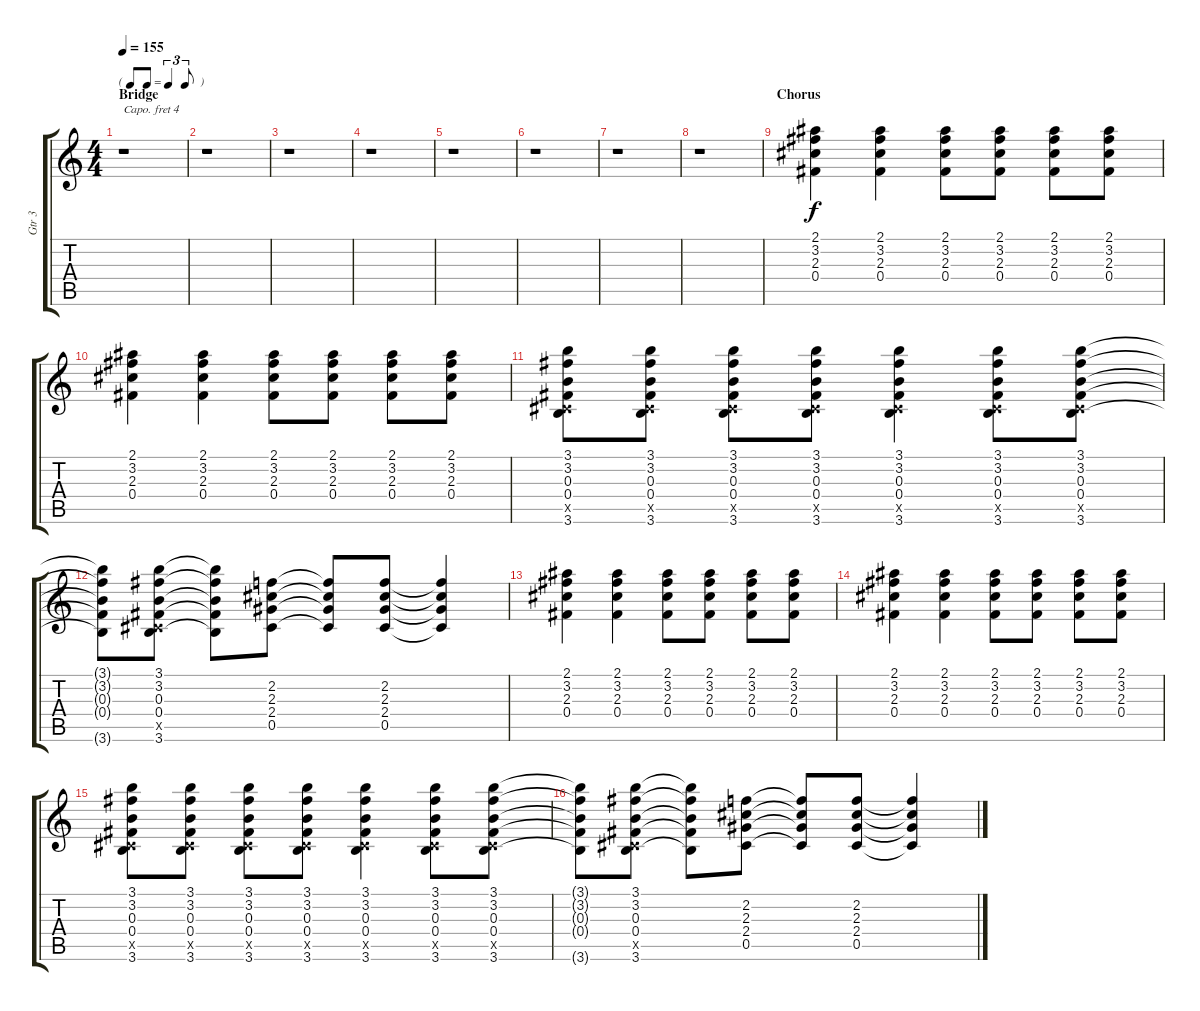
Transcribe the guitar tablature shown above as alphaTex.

\track ("Gtr 3" "Gtr 3") {instrument overdrivenguitar}
\staff {score tabs}
\capo 4
\tuning (E4 B3 G3 D3 A2 E2) {hide}
\ts (4 4)
\tf triplet8th
\section ("" "Bridge")
\tempo 155
\clef g2
\ks c
r.1{dy f} |
r.1 |
r.1 |
r.1 |
r.1 |
r.1 |
r.1 |
r.1 |
\section ("" "Chorus")
(2.1 3.2 2.3 0.4).4{volume 8 balance 16 instrument distortionguitar} (2.1 3.2 2.3 0.4).4 (2.1 3.2 2.3 0.4).8 (2.1 3.2 2.3 0.4).8 (2.1 3.2 2.3 0.4).8 (2.1 3.2 2.3 0.4).8 |
(2.1 3.2 2.3 0.4).4 (2.1 3.2 2.3 0.4).4 (2.1 3.2 2.3 0.4).8 (2.1 3.2 2.3 0.4).8 (2.1 3.2 2.3 0.4).8 (2.1 3.2 2.3 0.4).8 |
(3.1 3.2 0.3 0.4 0.5{x} 3.6).8 (3.1 3.2 0.3 0.4 0.5{x} 3.6).8 (3.1 3.2 0.3 0.4 0.5{x} 3.6).8 (3.1 3.2 0.3 0.4 0.5{x} 3.6).8 (3.1 3.2 0.3 0.4 0.5{x} 3.6).4 (3.1 3.2 0.3 0.4 0.5{x} 3.6).8 (3.1 3.2 0.3 0.4 0.5{x} 3.6).8 |
(3.1{t} 3.2{t} 0.3{t} 0.4{t} 3.6{t}).8 (3.1 3.2 0.3 0.4 0.5{x} 3.6).8 (3.1{t} 3.2{t} 0.3{t} 0.4{t} 3.6{t}).8 (2.2 2.3 2.4 0.5).8 (2.2{t} 2.3{t} 2.4{t} 0.5{t}).8 (2.2 2.3 2.4 0.5).8 (2.2{t} 2.3{t} 2.4{t} 0.5{t}).4 |
(2.1 3.2 2.3 0.4).4 (2.1 3.2 2.3 0.4).4 (2.1 3.2 2.3 0.4).8 (2.1 3.2 2.3 0.4).8 (2.1 3.2 2.3 0.4).8 (2.1 3.2 2.3 0.4).8 |
(2.1 3.2 2.3 0.4).4 (2.1 3.2 2.3 0.4).4 (2.1 3.2 2.3 0.4).8 (2.1 3.2 2.3 0.4).8 (2.1 3.2 2.3 0.4).8 (2.1 3.2 2.3 0.4).8 |
(3.1 3.2 0.3 0.4 0.5{x} 3.6).8 (3.1 3.2 0.3 0.4 0.5{x} 3.6).8 (3.1 3.2 0.3 0.4 0.5{x} 3.6).8 (3.1 3.2 0.3 0.4 0.5{x} 3.6).8 (3.1 3.2 0.3 0.4 0.5{x} 3.6).4 (3.1 3.2 0.3 0.4 0.5{x} 3.6).8 (3.1 3.2 0.3 0.4 0.5{x} 3.6).8 |
(3.1{t} 3.2{t} 0.3{t} 0.4{t} 3.6{t}).8 (3.1 3.2 0.3 0.4 0.5{x} 3.6).8 (3.1{t} 3.2{t} 0.3{t} 0.4{t} 3.6{t}).8 (2.2 2.3 2.4 0.5).8 (2.2{t} 2.3{t} 2.4{t} 0.5{t}).8 (2.2 2.3 2.4 0.5).8 (2.2{t} 2.3{t} 2.4{t} 0.5{t}).4
